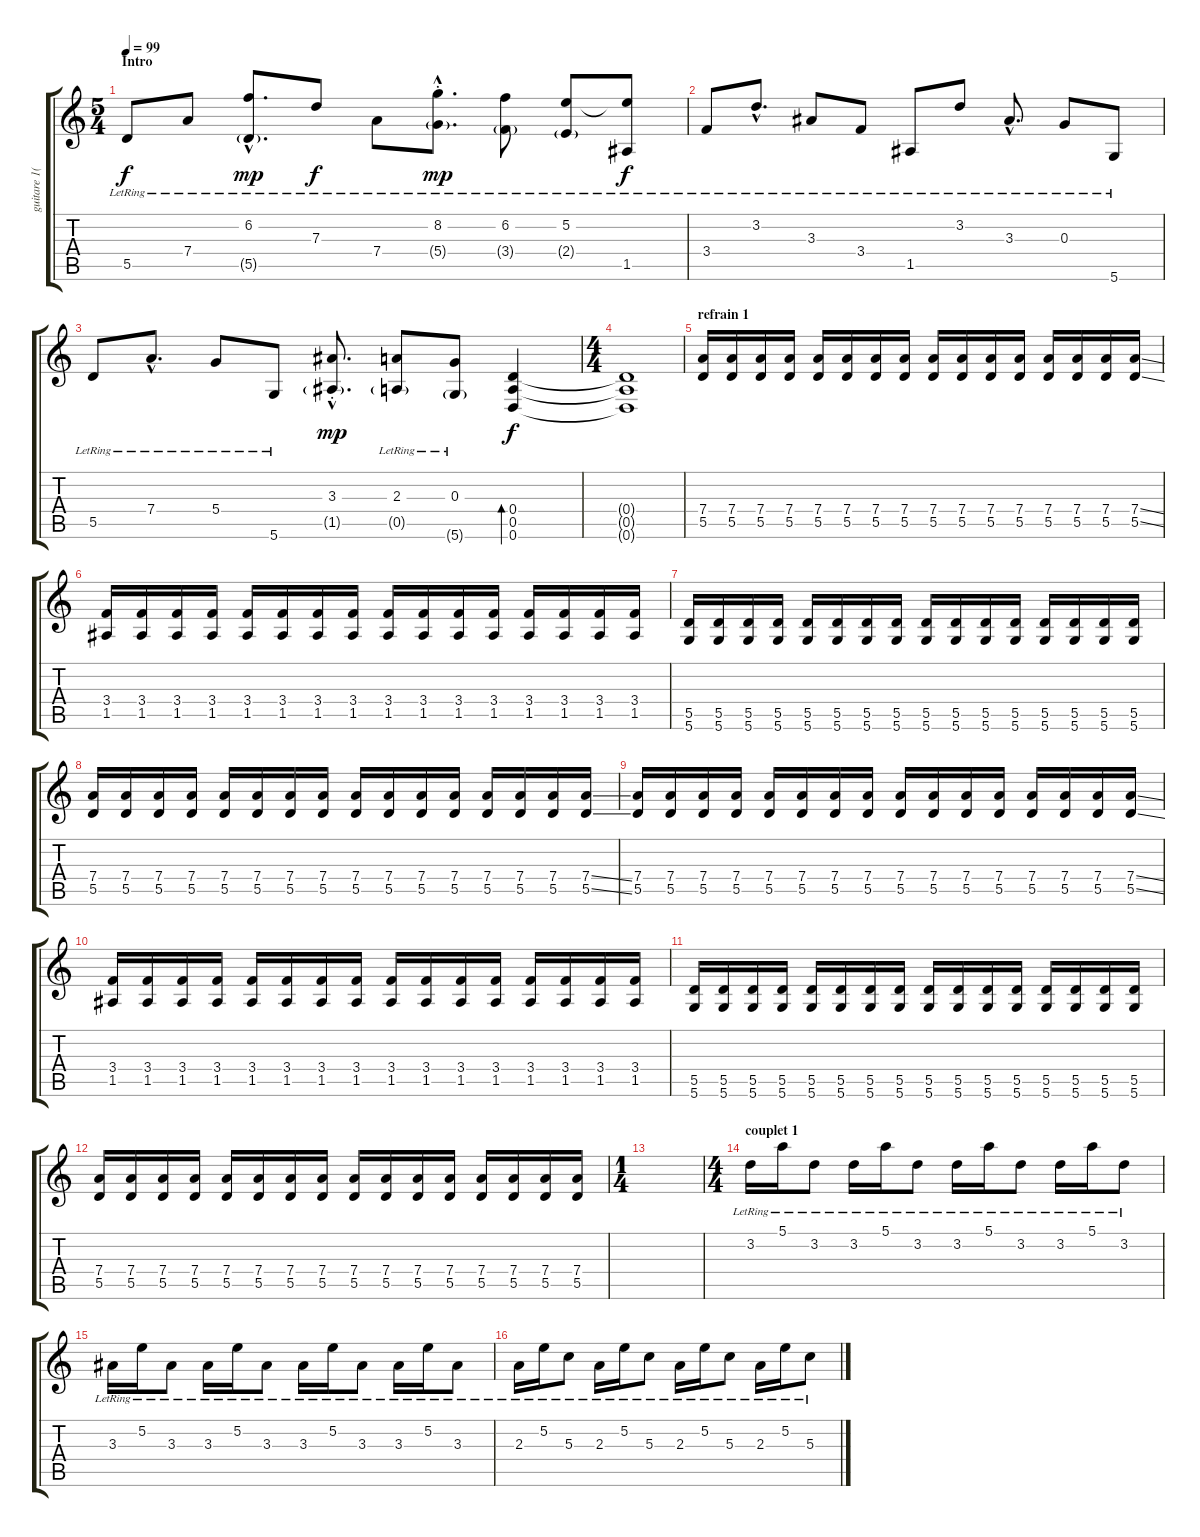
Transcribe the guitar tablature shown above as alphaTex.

\track ("guitare 1(dropped D)" "guitare 1(") {instrument electricguitarclean}
\staff {score tabs}
\tuning (E4 B3 G3 D3 A2 D2) {hide}
\ts (5 4)
\section ("" "Intro")
\tempo 99
\clef g2
\ks c
5.5{lr}.8{dy f instrument electricguitarclean} 7.4{lr}.8 (6.2{hac lr} 5.5{g hac lr}).8{d dy mp} 7.3{lr}.8{dy f} 7.4{lr}.8 (8.2{hac st} 5.4{g hac lr}).8{d dy mp} (6.2{lr} 3.4{g lr}).8 (5.2{lr} 2.4{g lr}).8 (5.2{t} 1.5{lr}).8{dy f} |
3.4{lr}.8 3.2{hac lr}.8{d} 3.3{lr}.8 3.4{lr}.8 1.5{lr}.8 3.2{lr}.8 3.3{hac lr}.8{d} 0.3{lr}.8 5.6{lr}.8 |
5.5{lr}.8 7.4{hac lr}.8{d} 5.4{lr}.8 5.6{lr}.8 (3.3{hac st} 1.5{g hac}).8{d dy mp} (2.3{lr} 0.5{g}).8 (0.3{lr} 5.6{g}).8 (0.4 0.5 0.6).4{bd 480 dy f} |
\ts (4 4)
(0.4{t} 0.5{t} 0.6{t}).1 |
\section ("" "refrain 1")
(7.4 5.5).16{instrument distortionguitar} (7.4 5.5).16 (7.4 5.5).16 (7.4 5.5).16 (7.4 5.5).16 (7.4 5.5).16 (7.4 5.5).16 (7.4 5.5).16 (7.4 5.5).16 (7.4 5.5).16 (7.4 5.5).16 (7.4 5.5).16 (7.4 5.5).16 (7.4 5.5).16 (7.4 5.5).16 (7.4{ss} 5.5{ss}).16 |
(3.4 1.5).16 (3.4 1.5).16 (3.4 1.5).16 (3.4 1.5).16 (3.4 1.5).16 (3.4 1.5).16 (3.4 1.5).16 (3.4 1.5).16 (3.4 1.5).16 (3.4 1.5).16 (3.4 1.5).16 (3.4 1.5).16 (3.4 1.5).16 (3.4 1.5).16 (3.4 1.5).16 (3.4 1.5).16 |
(5.5 5.6).16 (5.5 5.6).16 (5.5 5.6).16 (5.5 5.6).16 (5.5 5.6).16 (5.5 5.6).16 (5.5 5.6).16 (5.5 5.6).16 (5.5 5.6).16 (5.5 5.6).16 (5.5 5.6).16 (5.5 5.6).16 (5.5 5.6).16 (5.5 5.6).16 (5.5 5.6).16 (5.5 5.6).16 |
(7.4 5.5).16{instrument distortionguitar} (7.4 5.5).16 (7.4 5.5).16 (7.4 5.5).16 (7.4 5.5).16 (7.4 5.5).16 (7.4 5.5).16 (7.4 5.5).16 (7.4 5.5).16 (7.4 5.5).16 (7.4 5.5).16 (7.4 5.5).16 (7.4 5.5).16 (7.4 5.5).16 (7.4 5.5).16 (7.4{ss} 5.5{ss}).16 |
(7.4 5.5).16{instrument distortionguitar} (7.4 5.5).16 (7.4 5.5).16 (7.4 5.5).16 (7.4 5.5).16 (7.4 5.5).16 (7.4 5.5).16 (7.4 5.5).16 (7.4 5.5).16 (7.4 5.5).16 (7.4 5.5).16 (7.4 5.5).16 (7.4 5.5).16 (7.4 5.5).16 (7.4 5.5).16 (7.4{ss} 5.5{ss}).16 |
(3.4 1.5).16 (3.4 1.5).16 (3.4 1.5).16 (3.4 1.5).16 (3.4 1.5).16 (3.4 1.5).16 (3.4 1.5).16 (3.4 1.5).16 (3.4 1.5).16 (3.4 1.5).16 (3.4 1.5).16 (3.4 1.5).16 (3.4 1.5).16 (3.4 1.5).16 (3.4 1.5).16 (3.4 1.5).16 |
(5.5 5.6).16 (5.5 5.6).16 (5.5 5.6).16 (5.5 5.6).16 (5.5 5.6).16 (5.5 5.6).16 (5.5 5.6).16 (5.5 5.6).16 (5.5 5.6).16 (5.5 5.6).16 (5.5 5.6).16 (5.5 5.6).16 (5.5 5.6).16 (5.5 5.6).16 (5.5 5.6).16 (5.5 5.6).16 |
(7.4 5.5).16{instrument distortionguitar} (7.4 5.5).16 (7.4 5.5).16 (7.4 5.5).16 (7.4 5.5).16 (7.4 5.5).16 (7.4 5.5).16 (7.4 5.5).16 (7.4 5.5).16 (7.4 5.5).16 (7.4 5.5).16 (7.4 5.5).16 (7.4 5.5).16 (7.4 5.5).16 (7.4 5.5).16 (7.4 5.5).16 |
\ts (1 4)
|
\ts (4 4)
\section ("" "couplet 1")
3.2{lr}.16{instrument electricguitarclean} 5.1{lr}.16 3.2{lr}.8 3.2{lr}.16 5.1{lr}.16 3.2{lr}.8 3.2{lr}.16 5.1{lr}.16 3.2{lr}.8 3.2{lr}.16 5.1{lr}.16 3.2{lr}.8 |
3.3{lr}.16 5.2{lr}.16 3.3{lr}.8 3.3{lr}.16 5.2{lr}.16 3.3{lr}.8 3.3{lr}.16 5.2{lr}.16 3.3{lr}.8 3.3{lr}.16 5.2{lr}.16 3.3{lr}.8 |
2.3{lr}.16 5.2{lr}.16 5.3{lr}.8 2.3{lr}.16 5.2{lr}.16 5.3{lr}.8 2.3{lr}.16 5.2{lr}.16 5.3{lr}.8 2.3{lr}.16 5.2{lr}.16 5.3{lr}.8
